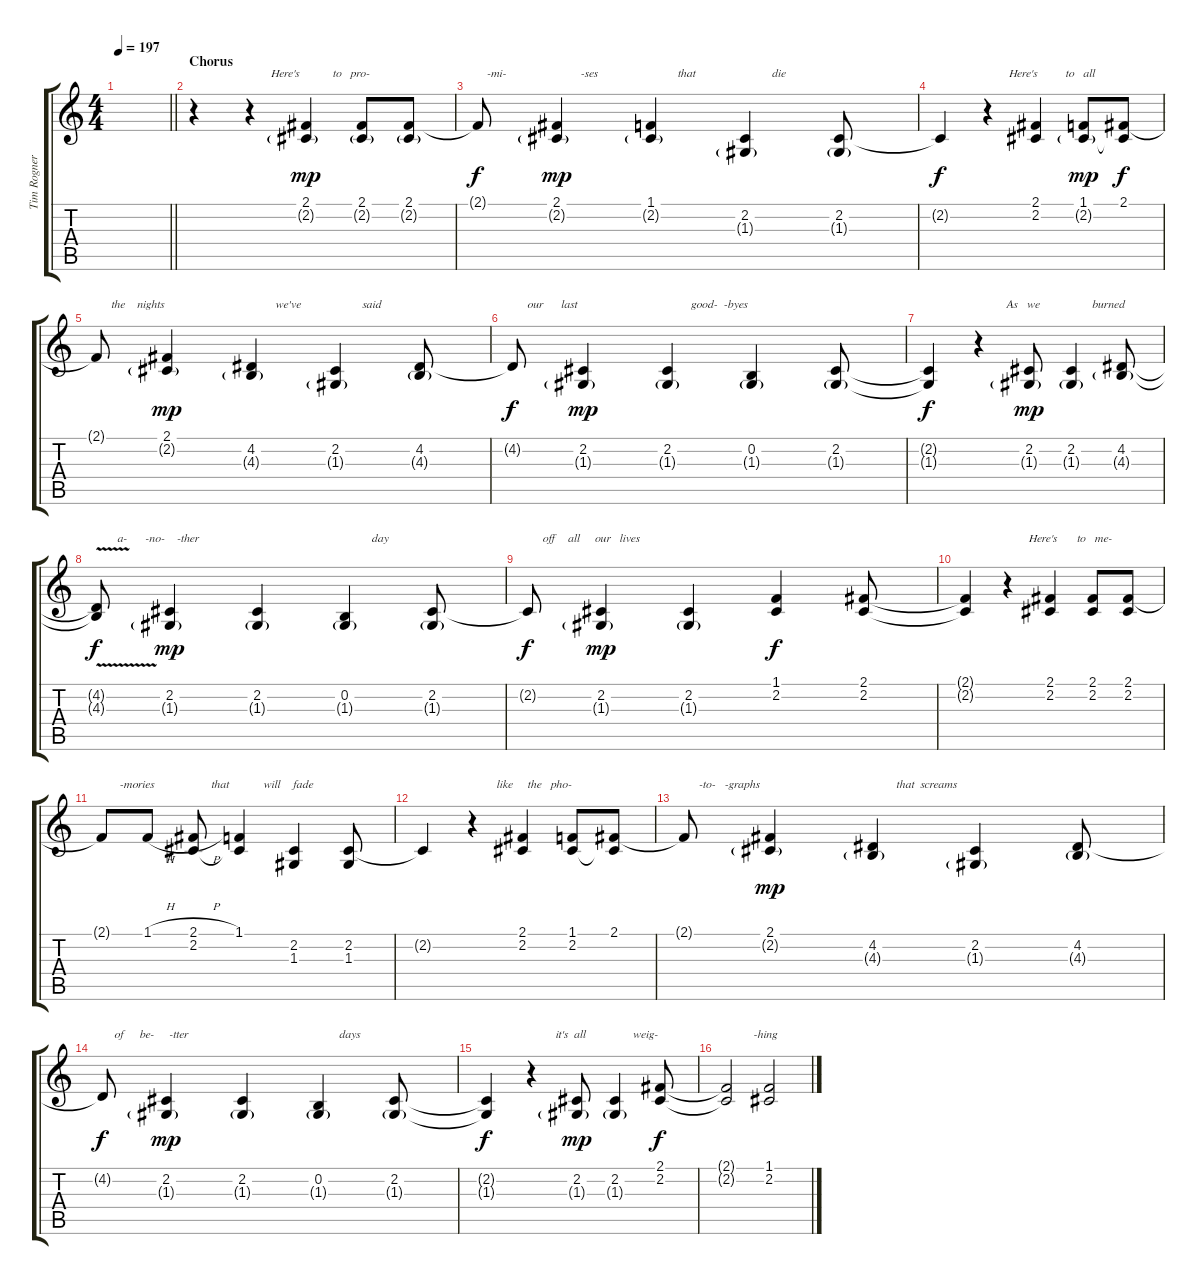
\track ("Tim Rogner - Vocals" "Tim Rogner") {instrument altosax}
\staff {score tabs}
\tuning (E4 B3 G3 D3 A2 E2) {hide}
\ts (4 4)
\tempo 197
\clef g2
\barLineRight lightlight
\ks c
|
\section ("" "Chorus")
r.4 r.4{txt "       Here's "} (2.1 2.2{g}).4{txt "         to   pro-" dy mp} (2.1 2.2{g}).8 (2.1 2.2{g}).8 |
2.1{t}.8{txt "   -mi-" dy f} (2.1 2.2{g}).4{txt "        -ses" dy mp} (1.1 2.2{g}).4{txt "         that"} (2.2 1.3{g}).4{txt "         die"} (2.2 1.3{g}).8 |
2.2{t}.4{dy f} r.4{txt "       Here's"} (2.1 2.2).4{txt "          to   all"} (1.1 2.2{g}).8{dy mp} (2.1 2.2{t}).8{dy f} |
2.1{t}.8{txt "     the    nights"} (2.1 2.2{g}).4{dy mp} (4.2 4.3{g}).4{txt "        we've"} (2.2 1.3{g}).4{txt "         said"} (4.2 4.3{g}).8 |
4.2{t}.8{txt "     our      last" dy f} (2.2 1.3{g}).4{dy mp} (2.2 1.3{g}).4{txt "        good-  -byes"} (0.2 1.3{g}).4 (2.2 1.3{g}).8 |
(2.2{t} 1.3{t}).4{dy f} r.4{txt "         As   we"} (2.2 1.3{g}).8{dy mp} (2.2 1.3{g}).4{txt "       burned"} (4.2 4.3{g}).8 |
(4.2{t} 4.3{v t}).8{txt "       a-      -no-    -ther" dy f} (2.2 1.3{g}).4{dy mp} (2.2 1.3{g}).4 (0.2 1.3{g}).4{txt "         day"} (2.2 1.3{g}).8 |
2.2{t}.8{txt "     off    all     our   lives   " dy f} (2.2 1.3{g}).4{dy mp} (2.2 1.3{g}).4 (1.1 2.2).4{dy f} (2.1 2.2).8 |
(2.1{t} 2.2{t}).4 r.4{txt "       Here's"} (2.1 2.2).4{txt "         to   me-"} (2.1 2.2).8 (2.1 2.2).8 |
2.1{t}.8{txt "      -mories"} 1.1{h}.8 (2.1{h} 2.2).8{txt "      that"} (1.1 2.2{t}).4{txt "        will    fade"} (2.2 1.3).4 (2.2 1.3).8 |
2.2{t}.4 r.4{txt "        like     the   pho-"} (2.1 2.2).4 (1.1 2.2).8 (2.1 2.2{t}).8 |
2.1{t}.8{txt "     -to-   -graphs"} (2.1 2.2{g}).4{dy mp} (4.2 4.3{g}).4{txt "        that  screams"} (2.2 1.3{g}).4 (4.2 4.3{g}).8 |
4.2{t}.8{txt "    of     be-     -tter" dy f} (2.2 1.3{g}).4{dy mp} (2.2 1.3{g}).4 (0.2 1.3{g}).4{txt "       days"} (2.2 1.3{g}).8 |
(2.2{t} 1.3{t}).4{dy f} r.4{txt "        it's  all"} (2.2 1.3{g}).8{dy mp} (2.2 1.3{g}).4{txt "      weig-"} (2.1 2.2).8{dy f} |
(2.1{t} 2.2{t}).2{txt "         -hing"} (1.1 2.2).2
